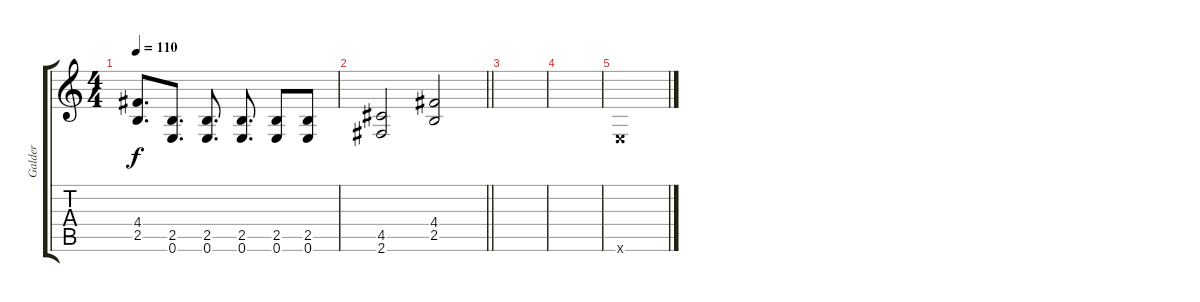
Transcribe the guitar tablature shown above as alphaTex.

\track ("Galder" "Galder") {instrument distortionguitar}
\staff {score tabs}
\tuning (E4 B3 G3 D3 A2 E2) {hide}
\ts (4 4)
\tempo 110
\clef g2
\ks c
(4.4 2.5).8{d dy f} (2.5 0.6).8{d} (2.5 0.6).8{d} (2.5 0.6).8{d} (2.5 0.6).8 (2.5 0.6).8 |
\barLineRight lightlight
(4.5 2.6).2 (4.4 2.5).2 |
|
|
0.6{x}.1
